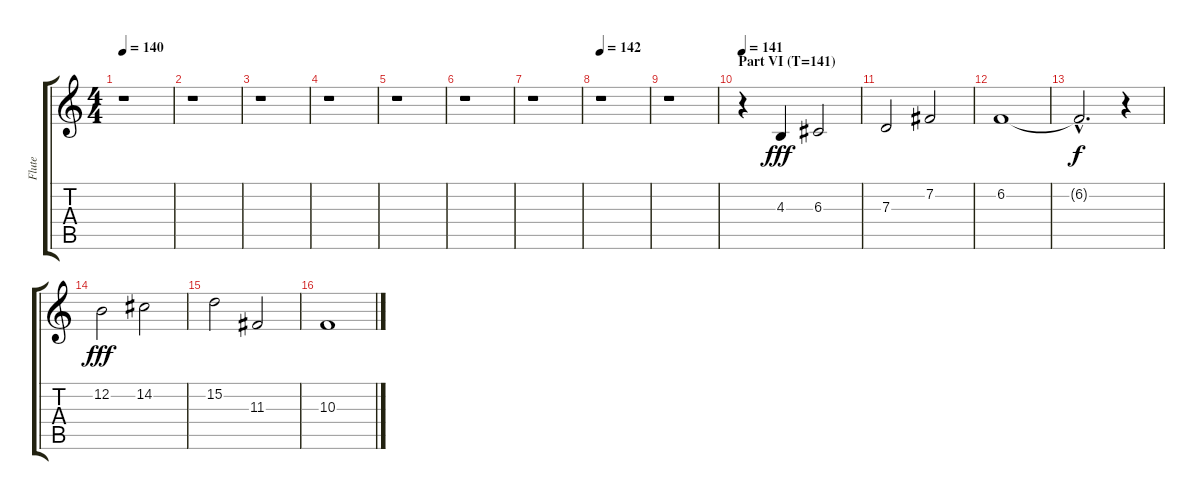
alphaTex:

\track ("Flute" "Flute") {instrument flute}
\staff {score tabs}
\tuning (E4 B3 G3 D3 A2 E2) {hide}
\ts (4 4)
\tempo 140
\clef g2
\ks c
r.1{dy f} |
r.1 |
r.1 |
r.1 |
r.1 |
r.1 |
r.1 |
\tempo 142
r.1 |
r.1 |
\section ("" "Part VI (T=141)")
\tempo 141
r.4{volume 12 balance 8 instrument flute} 4.3.4{dy fff} 6.3.2 |
7.3.2 7.2.2 |
6.2.1 |
6.2{hac t}.2{d dy f} r.4 |
12.2.2{dy fff} 14.2.2 |
15.2.2 11.3.2 |
10.3.1
